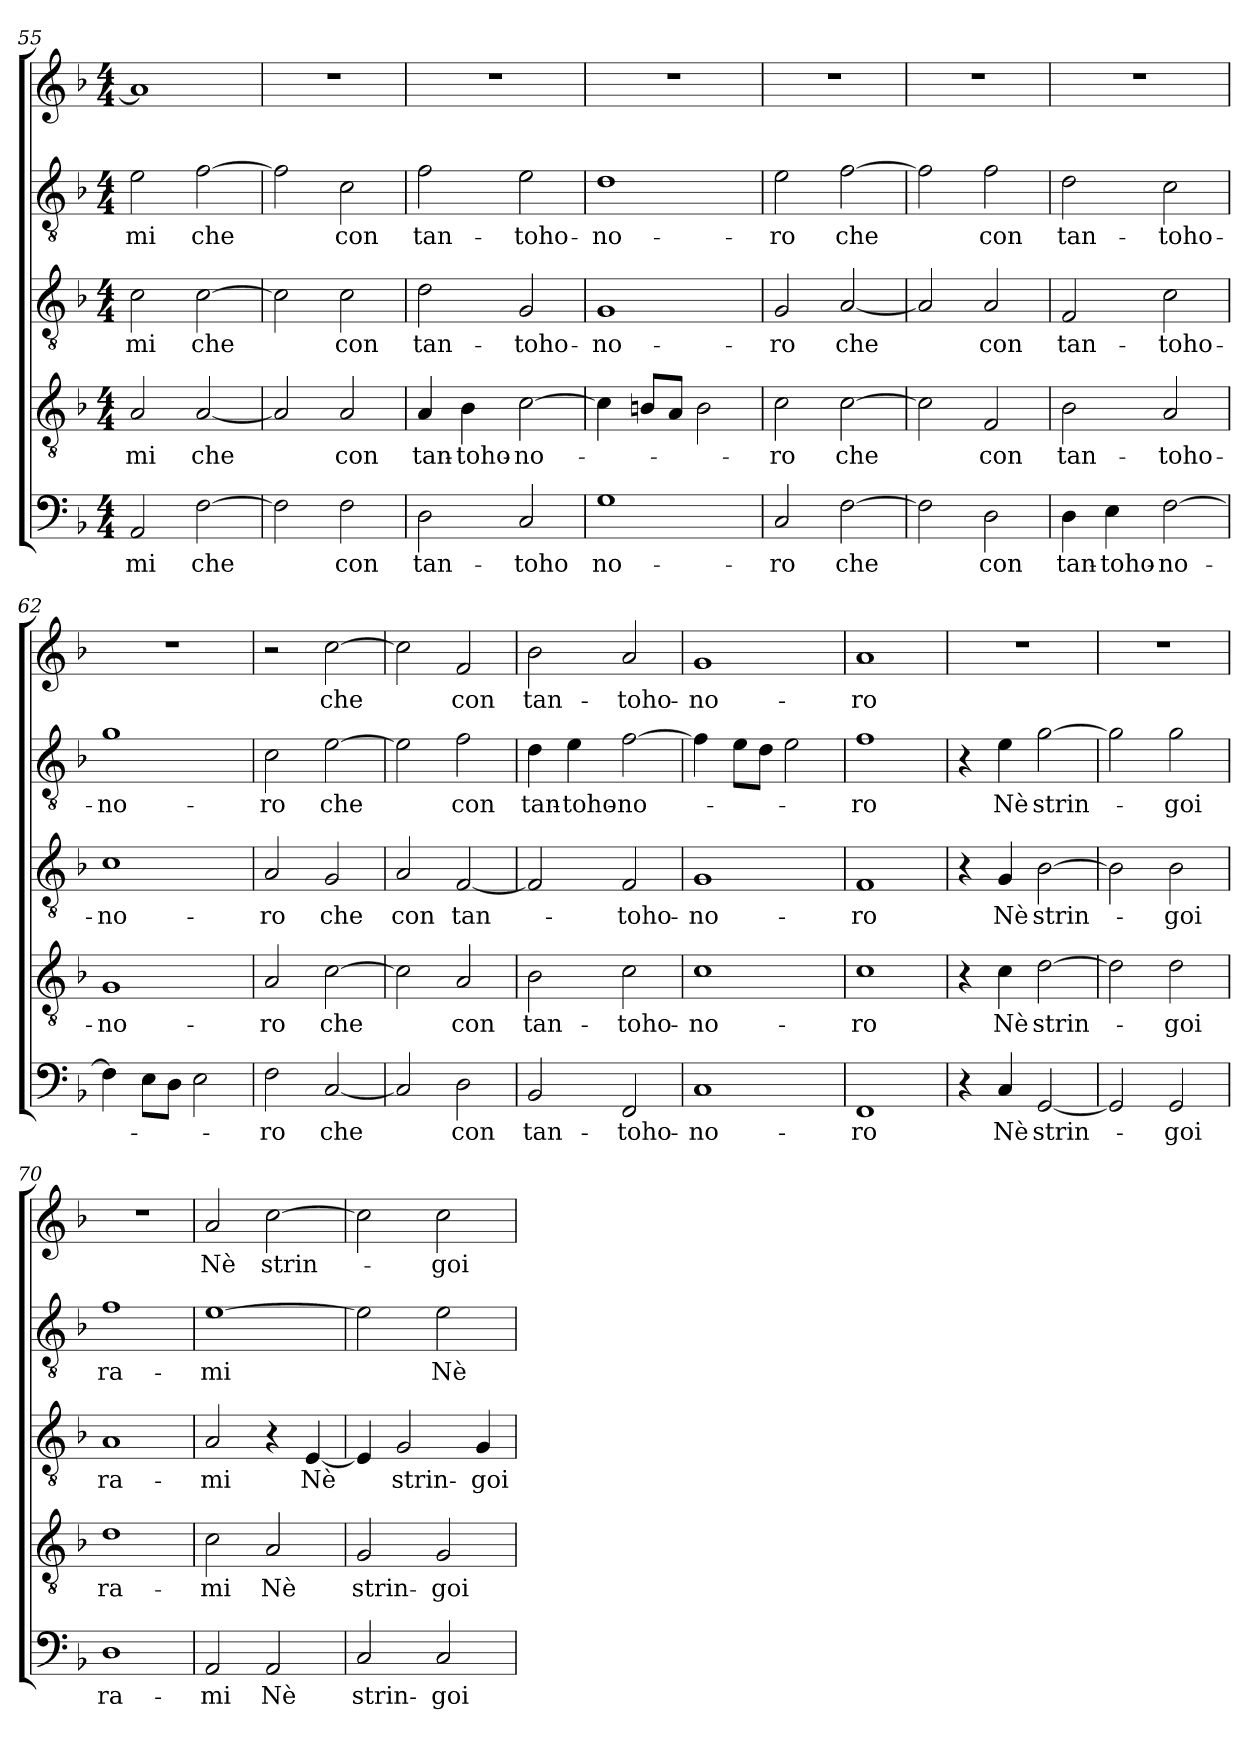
**kern	**text	**kern	**text	**kern	**text	**kern	**text	**kern	**text
*part5	*part5	*part4	*part4	*part3	*part3	*part2	*part2	*part1	*part1
*staff5	*staff5	*staff4	*staff4	*staff3	*staff3	*staff2	*staff2	*staff1	*staff1
*clefF4	*	*clefGv2	*	*clefGv2	*	*clefGv2	*	*clefG2	*
*k[b-]	*	*k[b-]	*	*k[b-]	*	*k[b-]	*	*k[b-]	*
*M4/4	*	*M4/4	*	*M4/4	*	*M4/4	*	*M4/4	*
=55	=55	=55	=55	=55	=55	=55	=55	=55	=55
2AA/	mi	2A/	mi	2c\	mi	2e\	mi	1a/]	.
[2F\	che	[2A/	che	[2c\	che	[2f\	che	.	.
=56	=56	=56	=56	=56	=56	=56	=56	=56	=56
2F\]	.	2A/]	.	2c\]	.	2f\]	.	1r	.
2F\	con	2A/	con	2c\	con	2c\	con	.	.
=57	=57	=57	=57	=57	=57	=57	=57	=57	=57
2D\	tan-	4A/	tan-	2d\	tan-	2f\	tan-	1r	.
.	.	4B-\	toho-	.	.	.	.	.	.
2C/	toho	[2c\	no-	2G/	toho-	2e\	toho-	.	.
=58	=58	=58	=58	=58	=58	=58	=58	=58	=58
1G\	no-	4c\]	.	1G/	no-	1d\	no-	1r	.
.	.	8Bn/L	.	.	.	.	.	.	.
.	.	8A/J	.	.	.	.	.	.	.
.	.	2B\	.	.	.	.	.	.	.
=59	=59	=59	=59	=59	=59	=59	=59	=59	=59
2C/	ro	2c\	ro	2G/	ro	2e\	ro	1r	.
[2F\	che	[2c\	che	[2A/	che	[2f\	che	.	.
=60	=60	=60	=60	=60	=60	=60	=60	=60	=60
2F\]	.	2c\]	.	2A/]	.	2f\]	.	1r	.
2D\	con	2F/	con	2A/	con	2f\	con	.	.
=61	=61	=61	=61	=61	=61	=61	=61	=61	=61
4D\	tan-	2B-\	tan-	2F/	tan-	2d\	tan-	1r	.
4E\	toho-	.	.	.	.	.	.	.	.
[2F\	no-	2A/	toho-	2c\	toho-	2c\	toho-	.	.
=62	=62	=62	=62	=62	=62	=62	=62	=62	=62
4F\]	.	1G/	no-	1c\	no-	1g\	no-	1r	.
8E\L	.	.	.	.	.	.	.	.	.
8D\J	.	.	.	.	.	.	.	.	.
2E\	.	.	.	.	.	.	.	.	.
=63	=63	=63	=63	=63	=63	=63	=63	=63	=63
2F\	ro	2A/	ro	2A/	ro	2c\	ro	2r	.
[2C/	che	[2c\	che	2G/	che	[2e\	che	[2cc\	che
=64	=64	=64	=64	=64	=64	=64	=64	=64	=64
2C/]	.	2c\]	.	2A/	con	2e\]	.	2cc\]	.
2D\	con	2A/	con	[2F/	tan-	2f\	con	2f/	con
=65	=65	=65	=65	=65	=65	=65	=65	=65	=65
2BB-/	tan-	2B-\	tan-	2F/]	.	4d\	tan-	2b-\	tan-
.	.	.	.	.	.	4e\	toho-	.	.
2FF/	toho-	2c\	toho-	2F/	toho-	[2f\	no-	2a/	toho-
=66	=66	=66	=66	=66	=66	=66	=66	=66	=66
1C/	no-	1c\	no-	1G/	no-	4f\]	.	1g/	no-
.	.	.	.	.	.	8e\L	.	.	.
.	.	.	.	.	.	8d\J	.	.	.
.	.	.	.	.	.	2e\	.	.	.
=67	=67	=67	=67	=67	=67	=67	=67	=67	=67
1FF/	ro	1c\	ro	1F/	ro	1f\	ro	1a/	ro
=68	=68	=68	=68	=68	=68	=68	=68	=68	=68
4r	.	4r	.	4r	.	4r	.	1r	.
4C/	Nè	4c\	Nè	4G/	Nè	4e\	Nè	.	.
[2GG/	strin-	[2d\	strin-	[2B-\	strin-	[2g\	strin-	.	.
=69	=69	=69	=69	=69	=69	=69	=69	=69	=69
2GG/]	.	2d\]	.	2B-\]	.	2g\]	.	1r	.
2GG/	goi	2d\	goi	2B-\	goi	2g\	goi	.	.
=70	=70	=70	=70	=70	=70	=70	=70	=70	=70
1D\	ra-	1d\	ra-	1A/	ra-	1f\	ra-	1r	.
=71	=71	=71	=71	=71	=71	=71	=71	=71	=71
2AA/	mi	2c\	mi	2A/	mi	[1e\	mi	2a/	Nè
2AA/	Nè	2A/	Nè	4r	.	.	.	[2cc\	strin-
.	.	.	.	[4E/	Nè	.	.	.	.
=72	=72	=72	=72	=72	=72	=72	=72	=72	=72
2C/	strin-	2G/	strin-	4E/]	.	2e\]	.	2cc\]	.
.	.	.	.	2G/	strin-	.	.	.	.
2C/	goi	2G/	goi	.	.	2e\	Nè	2cc\	goi
.	.	.	.	4G/	goi	.	.	.	.
=	=	=	=	=	=	=	=	=	=
*-	*-	*-	*-	*-	*-	*-	*-	*-	*-
